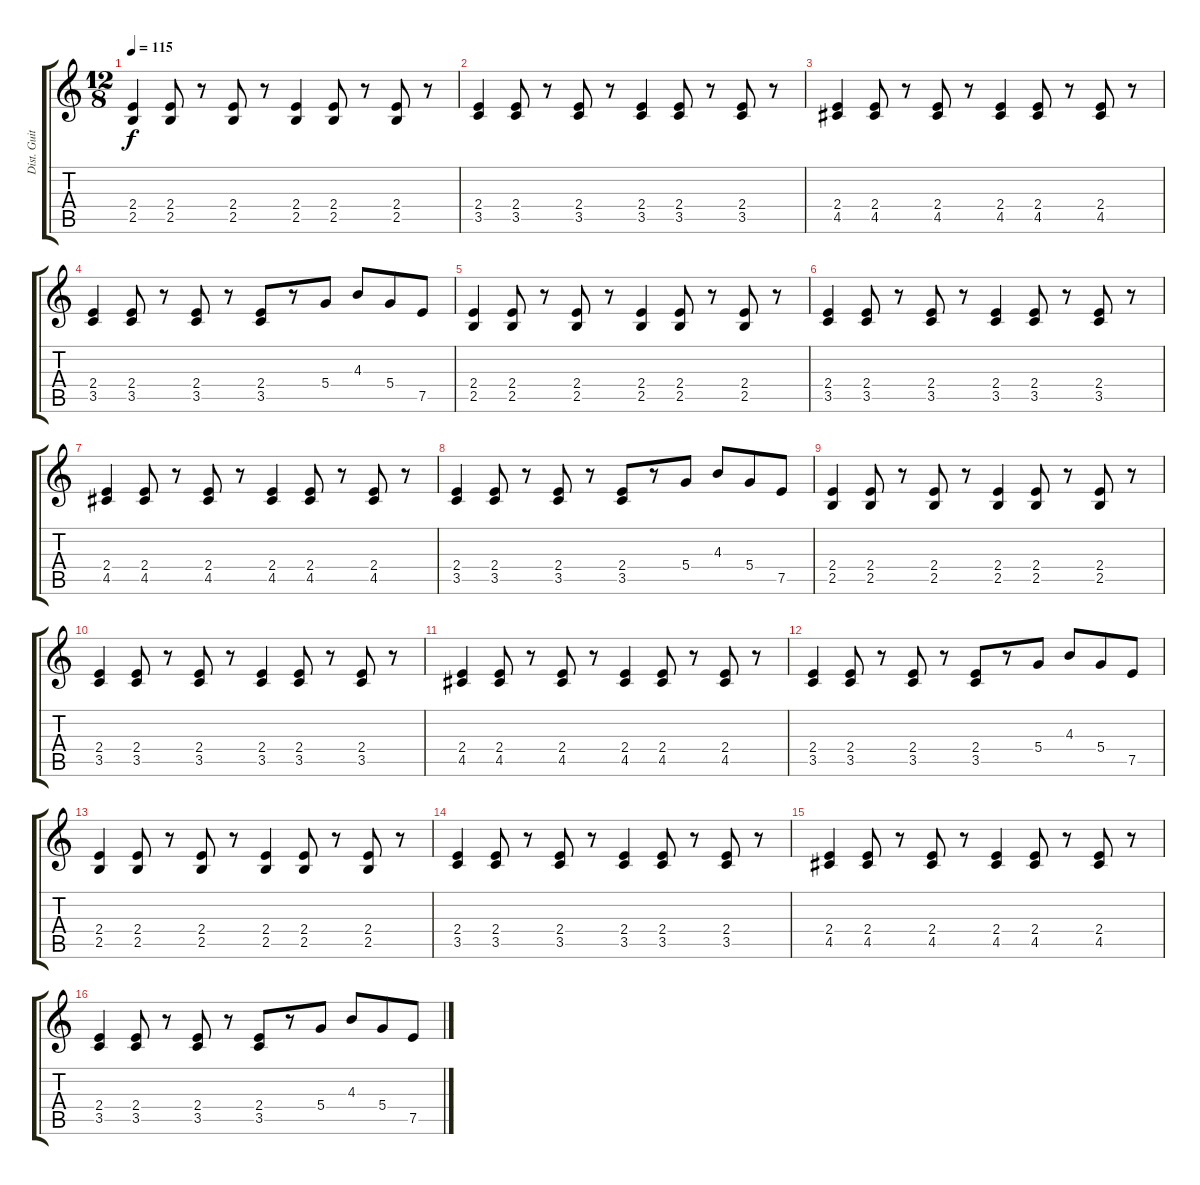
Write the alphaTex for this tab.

\track ("Dist. Guitar " "Dist. Guit") {instrument distortionguitar}
\staff {score tabs}
\tuning (E4 B3 G3 D3 A2 E2) {hide}
\ts (12 8)
\tempo 115
\clef g2
\ks c
(2.4 2.5).4{dy f} (2.4 2.5).8 r.8 (2.4 2.5).8 r.8 (2.4 2.5).4 (2.4 2.5).8 r.8 (2.4 2.5).8 r.8 |
(2.4 3.5).4 (2.4 3.5).8 r.8 (2.4 3.5).8 r.8 (2.4 3.5).4 (2.4 3.5).8 r.8 (2.4 3.5).8 r.8 |
(2.4 4.5).4 (2.4 4.5).8 r.8 (2.4 4.5).8 r.8 (2.4 4.5).4 (2.4 4.5).8 r.8 (2.4 4.5).8 r.8 |
(2.4 3.5).4 (2.4 3.5).8 r.8 (2.4 3.5).8 r.8 (2.4 3.5).8 r.8 5.4.8 4.3.8 5.4.8 7.5.8 |
(2.4 2.5).4 (2.4 2.5).8 r.8 (2.4 2.5).8 r.8 (2.4 2.5).4 (2.4 2.5).8 r.8 (2.4 2.5).8 r.8 |
(2.4 3.5).4 (2.4 3.5).8 r.8 (2.4 3.5).8 r.8 (2.4 3.5).4 (2.4 3.5).8 r.8 (2.4 3.5).8 r.8 |
(2.4 4.5).4 (2.4 4.5).8 r.8 (2.4 4.5).8 r.8 (2.4 4.5).4 (2.4 4.5).8 r.8 (2.4 4.5).8 r.8 |
(2.4 3.5).4 (2.4 3.5).8 r.8 (2.4 3.5).8 r.8 (2.4 3.5).8 r.8 5.4.8 4.3.8 5.4.8 7.5.8 |
(2.4 2.5).4 (2.4 2.5).8 r.8 (2.4 2.5).8 r.8 (2.4 2.5).4 (2.4 2.5).8 r.8 (2.4 2.5).8 r.8 |
(2.4 3.5).4 (2.4 3.5).8 r.8 (2.4 3.5).8 r.8 (2.4 3.5).4 (2.4 3.5).8 r.8 (2.4 3.5).8 r.8 |
(2.4 4.5).4 (2.4 4.5).8 r.8 (2.4 4.5).8 r.8 (2.4 4.5).4 (2.4 4.5).8 r.8 (2.4 4.5).8 r.8 |
(2.4 3.5).4 (2.4 3.5).8 r.8 (2.4 3.5).8 r.8 (2.4 3.5).8 r.8 5.4.8 4.3.8 5.4.8 7.5.8 |
(2.4 2.5).4 (2.4 2.5).8 r.8 (2.4 2.5).8 r.8 (2.4 2.5).4 (2.4 2.5).8 r.8 (2.4 2.5).8 r.8 |
(2.4 3.5).4 (2.4 3.5).8 r.8 (2.4 3.5).8 r.8 (2.4 3.5).4 (2.4 3.5).8 r.8 (2.4 3.5).8 r.8 |
(2.4 4.5).4 (2.4 4.5).8 r.8 (2.4 4.5).8 r.8 (2.4 4.5).4 (2.4 4.5).8 r.8 (2.4 4.5).8 r.8 |
(2.4 3.5).4 (2.4 3.5).8 r.8 (2.4 3.5).8 r.8 (2.4 3.5).8 r.8 5.4.8 4.3.8 5.4.8 7.5.8
